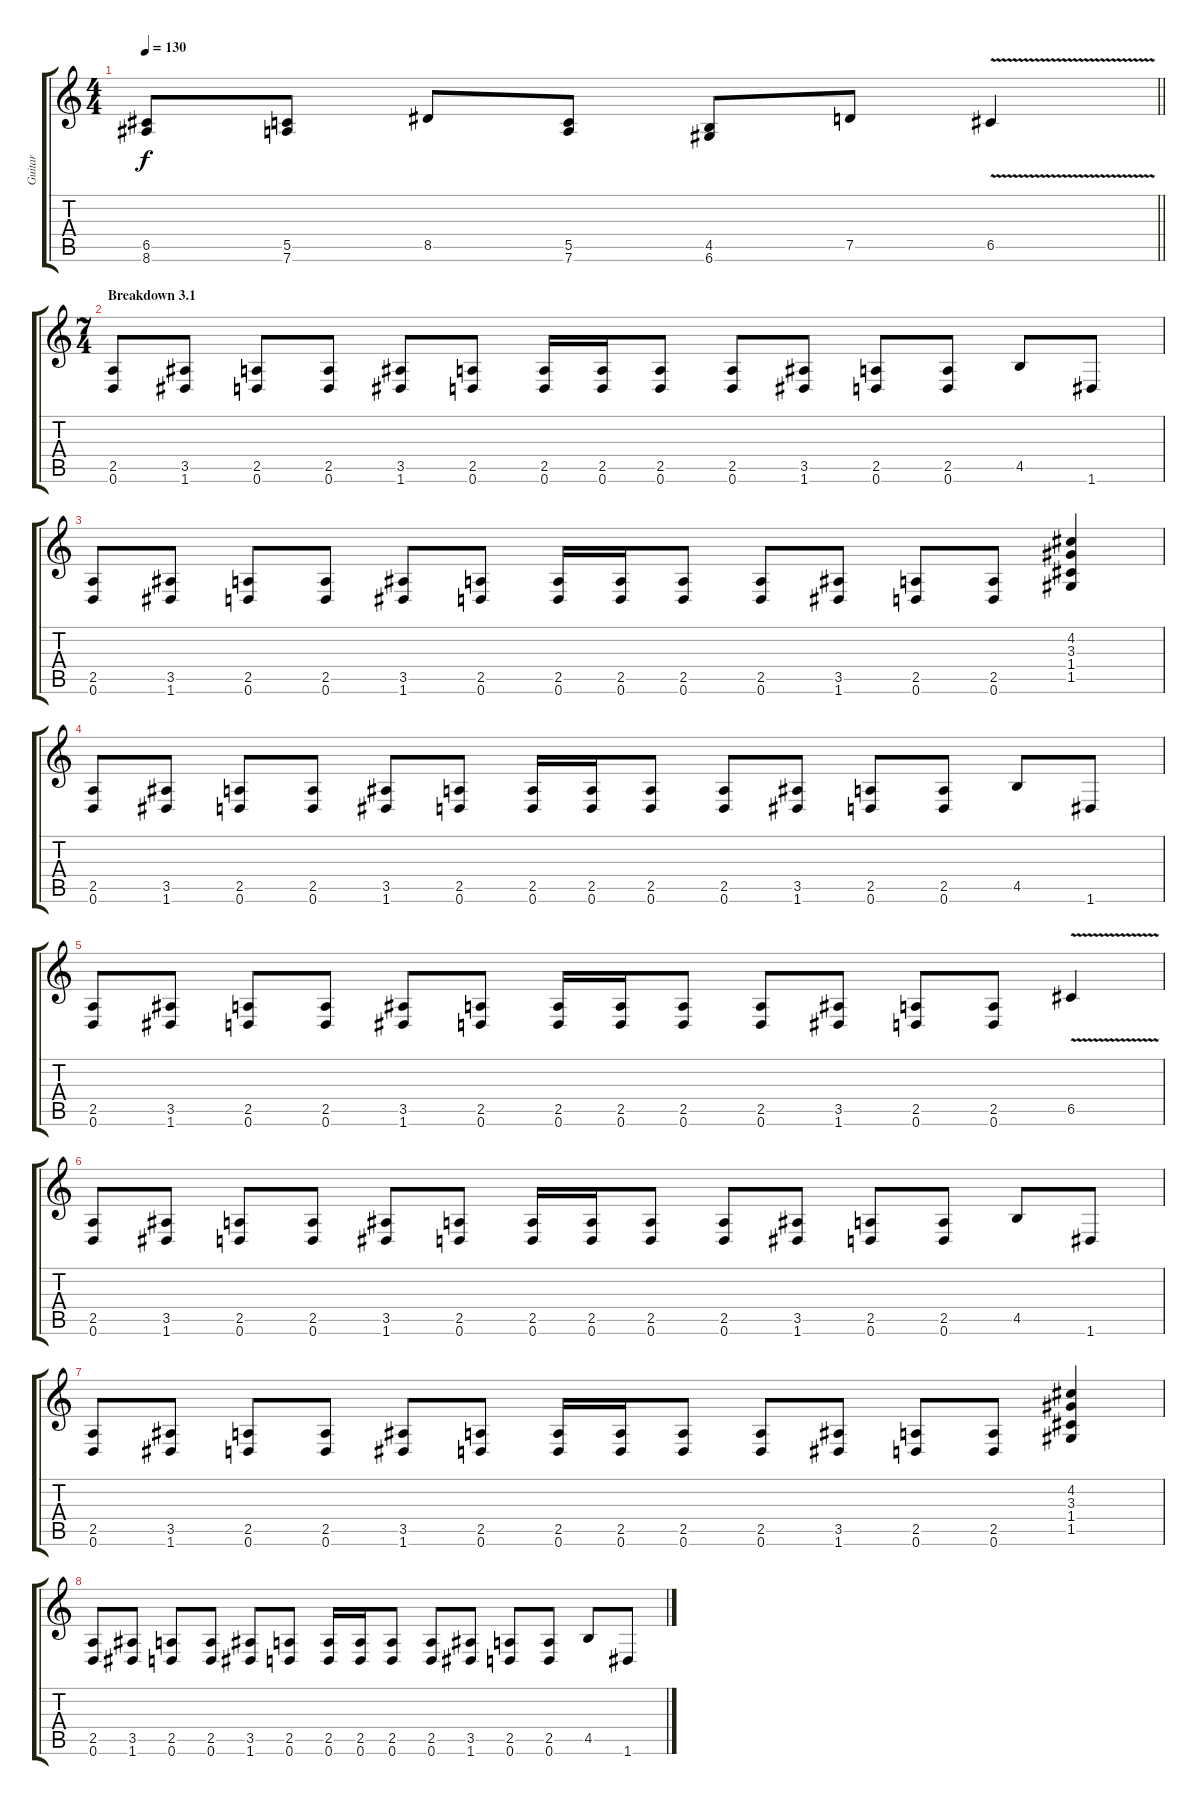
\track ("Guitar" "Guitar") {instrument distortionguitar}
\staff {score tabs}
\tuning (D4 A3 F3 C3 G2 D2) {hide}
\ts (4 4)
\tempo 130
\clef g2
\barLineRight lightlight
\ks c
(6.5 8.6).8{dy f} (5.5 7.6).8 8.5.8 (5.5 7.6).8 (4.5 6.6).8 7.5.8 6.5{v}.4 |
\ts (7 4)
\section ("" "Breakdown 3.1")
(2.5 0.6).8 (3.5 1.6).8 (2.5 0.6).8 (2.5 0.6).8 (3.5 1.6).8 (2.5 0.6).8 (2.5 0.6).16 (2.5 0.6).16 (2.5 0.6).8 (2.5 0.6).8 (3.5 1.6).8 (2.5 0.6).8 (2.5 0.6).8 4.5.8 1.6.8 |
(2.5 0.6).8 (3.5 1.6).8 (2.5 0.6).8 (2.5 0.6).8 (3.5 1.6).8 (2.5 0.6).8 (2.5 0.6).16 (2.5 0.6).16 (2.5 0.6).8 (2.5 0.6).8 (3.5 1.6).8 (2.5 0.6).8 (2.5 0.6).8 (4.2 3.3 1.4 1.5).4 |
(2.5 0.6).8 (3.5 1.6).8 (2.5 0.6).8 (2.5 0.6).8 (3.5 1.6).8 (2.5 0.6).8 (2.5 0.6).16 (2.5 0.6).16 (2.5 0.6).8 (2.5 0.6).8 (3.5 1.6).8 (2.5 0.6).8 (2.5 0.6).8 4.5.8 1.6.8 |
(2.5 0.6).8 (3.5 1.6).8 (2.5 0.6).8 (2.5 0.6).8 (3.5 1.6).8 (2.5 0.6).8 (2.5 0.6).16 (2.5 0.6).16 (2.5 0.6).8 (2.5 0.6).8 (3.5 1.6).8 (2.5 0.6).8 (2.5 0.6).8 6.5{v}.4 |
(2.5 0.6).8 (3.5 1.6).8 (2.5 0.6).8 (2.5 0.6).8 (3.5 1.6).8 (2.5 0.6).8 (2.5 0.6).16 (2.5 0.6).16 (2.5 0.6).8 (2.5 0.6).8 (3.5 1.6).8 (2.5 0.6).8 (2.5 0.6).8 4.5.8 1.6.8 |
(2.5 0.6).8 (3.5 1.6).8 (2.5 0.6).8 (2.5 0.6).8 (3.5 1.6).8 (2.5 0.6).8 (2.5 0.6).16 (2.5 0.6).16 (2.5 0.6).8 (2.5 0.6).8 (3.5 1.6).8 (2.5 0.6).8 (2.5 0.6).8 (4.2 3.3 1.4 1.5).4 |
(2.5 0.6).8 (3.5 1.6).8 (2.5 0.6).8 (2.5 0.6).8 (3.5 1.6).8 (2.5 0.6).8 (2.5 0.6).16 (2.5 0.6).16 (2.5 0.6).8 (2.5 0.6).8 (3.5 1.6).8 (2.5 0.6).8 (2.5 0.6).8 4.5.8 1.6.8
